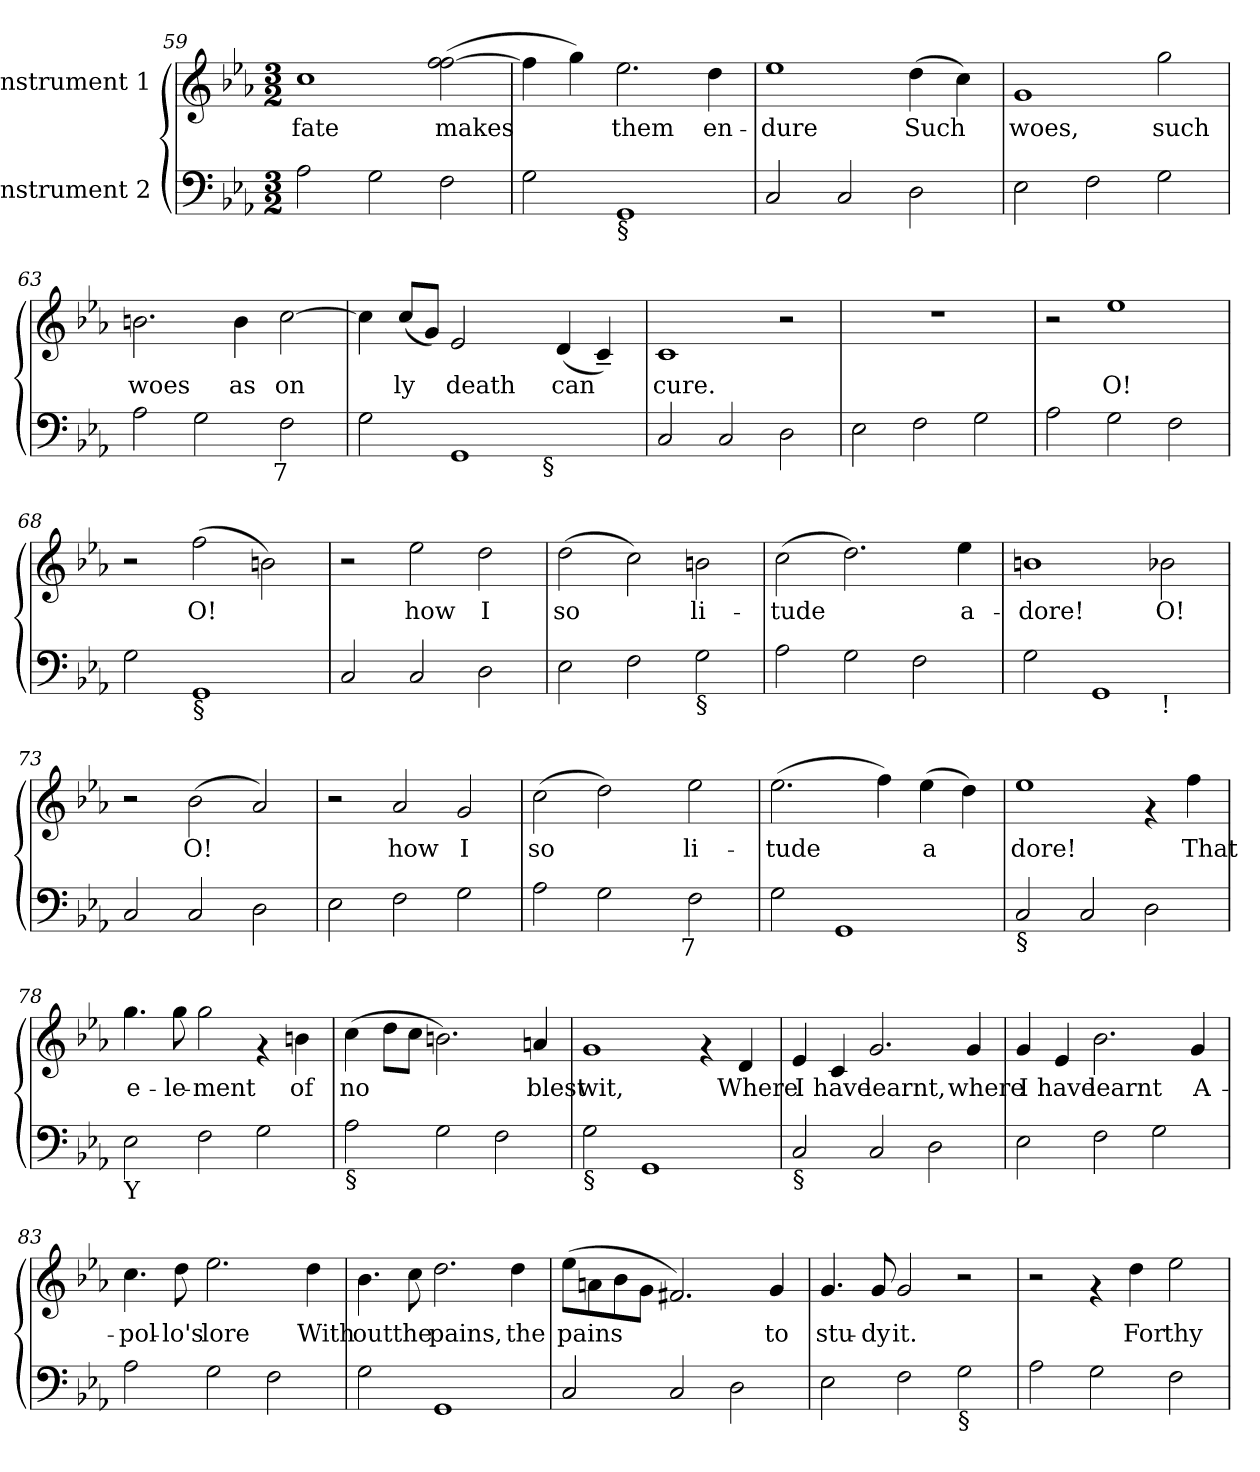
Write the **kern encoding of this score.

**kern	**kern	**text
*part2	*part1	*part1
*staff2	*staff1	*staff1
*I"Instrument 2	*I"Instrument 1	*
*clefF4	*clefG2	*
*k[b-e-a-]	*k[b-e-a-]	*
*E-:	*E-:	*
*M3/2	*M3/2	*
=59	=59	=59
!	!	!LO:LY:b:cj
2A-\	1cc	fate
2G\	.	.
!	!	!LO:LY:b:cj
2F\	(>2ff\ [>2ff\	makes
=60	=60	=60
!	!	!LO:LY:b:cj
2G\	4ff\]	.
!	!	!LO:LY:b:cj
.	4gg\)	.
!LO:TX:b:t=§	!	!
!	!	!LO:LY:b:cj
1GG	2.ee-\	them
!	!	!LO:LY:b:cj
.	4dd\	en-
!!LO:LB:g=z
=61	=61	=61
!	!	!LO:LY:b:cj
2C/	1ee-	-dure
2C/	.	.
!	!	!LO:LY:b:cj
2D\	(>4dd\	Such
!	!	!LO:LY:b:cj
.	4cc\)	.
=62	=62	=62
!	!	!LO:LY:b:cj
2E-\	1g	woes,
2F\	.	.
!	!	!LO:LY:b:cj
2G\	2gg\	such
=63	=63	=63
!	!	!LO:LY:b:cj
*^	*	*
2A-\	2ryy	2.bn\	woes
2G\	4ryy	.	.
!	!	!	!LO:LY:b:cj
.	8...ryy	4b\	as
!	!LO:TX:b:t=7	!	!
.	2ryy	.	.
!	!	!	!LO:LY:b:cj
2F\	.	[>2cc\	on-
.	64ryy	.	.
=64	=64	=64	=64
!	!	!	!LO:LY:b:cj
2G\	2ryy	4cc\]	--
!	!	!	!LO:LY:b:cj
.	.	(<8cc/L	-ly
!	!	!	!LO:LY:b:cj
.	.	8g/J)	.
!	!	!	!LO:LY:b:cj
1GG	4ryy	2e-/	death
.	8ryy	.	.
.	16ryy	.	.
.	64ryy	.	.
!	!LO:TX:b:t=§	!	!
.	2ryy	.	.
!	!	!	!LO:LY:b:cj
.	.	(<4d/	can
!	!	!	!LO:LY:b:cj
.	.	4c~</)	.
.	32.ryy	.	.
=65	=65	=65	=65
!	!	!	!LO:LY:b:cj
*v	*v	*	*
2C/	1c	cure.
2C/	.	.
2D\	2r	.
!!LO:LB:g=z
=66	=66	=66
2E-\	1.r	.
2F\	.	.
2G\	.	.
=67	=67	=67
2A-\	2r	.
!	!	!LO:LY:b:cj
2G\	1ee-	O!
2F\	.	.
=68	=68	=68
2G<\	2r	.
!LO:TX:b:t=§	!	!
!	!	!LO:LY:b:cj
1GG	(>2ff\	O!
!	!	!LO:LY:b:cj
.	2bn\)	.
=69	=69	=69
2C/	2r	.
!	!	!LO:LY:b:cj
2C/	2ee-\	how
!	!	!LO:LY:b:cj
2D\	2dd\	I
=70	=70	=70
!	!	!LO:LY:b:cj
2E-\	(>2dd\	so-
!	!	!LO:LY:b:cj
2F\	2cc\)	--
!LO:TX:b:t=§	!	!
!	!	!LO:LY:b:cj
2G\	2bn\	-li-
!!LO:LB:g=z
=71	=71	=71
!	!	!LO:LY:b:cj
2A-\	(>2cc\	-tude
!	!	!LO:LY:b:cj
2G\	2.dd\)	.
2F\	.	.
!	!	!LO:LY:b:cj
.	4ee-\	a-
=72	=72	=72
!LO:TX:b:t=§	!	!
!	!	!LO:LY:b:cj
*^	*	*
2G\	1ryy	1bn	-dore!
1GG	.	.	.
!	!LO:TX:b:t=!	!	!
!	!	!	!LO:LY:b:cj
.	2ryy	2b-X\	O!
*v	*v	*	*
=73	=73	=73
2C/	2r	.
!	!	!LO:LY:b:cj
2C/	(>2b-\	O!
!	!	!LO:LY:b:cj
2D\	2a-/)	.
=74	=74	=74
2E-\	2r	.
!	!	!LO:LY:b:cj
2F\	2a-/	how
!	!	!LO:LY:b:cj
2G\	2g/	I
=75	=75	=75
!	!	!LO:LY:b:cj
*^	*	*
2A-\	2ryy	(>2cc\	so-
!	!	!	!LO:LY:b:cj
2G\	4ryy	2dd\)	--
.	8...ryy	.	.
!	!LO:TX:b:t=7	!	!
.	2ryy	.	.
!	!	!	!LO:LY:b:cj
2F\	.	2ee-\	-li-
.	64ryy	.	.
!!LO:LB:g=z
=76	=76	=76	=76
!	!	!	!LO:LY:b:cj
*v	*v	*	*
2G\	(>2.ee-\	-tude
1GG	.	.
!	!	!LO:LY:b:cj
.	4ff\)	.
!	!	!LO:LY:b:cj
.	(>4ee-\	a-
!	!	!LO:LY:b:cj
.	4dd\)	--
=77	=77	=77
!LO:TX:b:t=§	!	!
!	!	!LO:LY:b:cj
2C/	1ee-	-dore!
2C/	.	.
2D\	4rf	.
!	!	!LO:LY:b:cj
.	4ff\	That
=78	=78	=78
!LO:TX:b:t=Y	!	!
!	!	!LO:LY:b:cj
2E-\	4.gg\	e-
!	!	!LO:LY:b:cj
.	8gg\	-le-
!	!	!LO:LY:b:cj
2F\	2gg\	-ment
2G\	4rf	.
!	!	!LO:LY:b:cj
.	4bn\	of
=79	=79	=79
!LO:TX:b:t=§	!	!
!	!	!LO:LY:b:cj
2A-\	(>4cc\	no-
!	!	!LO:LY:b:cj
.	8dd\L	--
!	!	!LO:LY:b:cj
.	8cc\J	--
!	!	!LO:LY:b:cj
2G\	2.bn\)	--
2F\	.	.
!	!	!LO:LY:b:cj
.	4an/	-blest
=80	=80	=80
!LO:TX:b:t=§	!	!
!	!	!LO:LY:b:cj
2G<\	1g	wit,
1GG	.	.
.	4rf	.
!	!	!LO:LY:b:cj
.	4d/	Where
!!LO:PB:g=z
=81	=81	=81
!LO:TX:b:t=§	!	!
!	!	!LO:LY:b:cj
2C/	4e->/	I
!	!	!LO:LY:b:cj
.	4c/	have
!	!	!LO:LY:b:cj
2C/	2.g/	learnt,
2D\	.	.
!	!	!LO:LY:b:cj
.	4g/	where
=82	=82	=82
!	!	!LO:LY:b:cj
2E-\	4g/	I
!	!	!LO:LY:b:cj
.	4e-/	have
!	!	!LO:LY:b:cj
2F\	2.b-\	learnt
2G\	.	.
!	!	!LO:LY:b:cj
.	4g/	A-
=83	=83	=83
!	!	!LO:LY:b:cj
2A-\	4.cc\	-pol-
!	!	!LO:LY:b:cj
.	8dd\	-lo's
!	!	!LO:LY:b:cj
2G\	2.ee-\	lore
2F\	.	.
!	!	!LO:LY:b:cj
.	4dd\	With
=84	=84	=84
!	!	!LO:LY:b:cj
2G\	4.b->\	out
!	!	!LO:LY:b:cj
.	8cc\	the
!	!	!LO:LY:b:cj
1GG	2.dd\	pains,
!	!	!LO:LY:b:cj
.	4dd\	the
=85	=85	=85
!	!	!LO:LY:b:cj
2C/	(<8ee-\L	pains
!	!	!LO:LY:b:cj
.	8an\	.
!	!	!LO:LY:b:cj
.	8b-\	.
!	!	!LO:LY:b:cj
.	8g\J	.
!	!	!LO:LY:b:cj
2C/	2.f#X/)	.
2D\	.	.
!	!	!LO:LY:b:cj
.	4g/	to
!!LO:PB:g=z
=86	=86	=86
!	!	!LO:LY:b:cj
2E-\	4.g/	stu-
!	!	!LO:LY:b:cj
.	8g/	-dy
!	!	!LO:LY:b:cj
2F\	2g/	it.
!LO:TX:b:t=§	!	!
2G\	2r	.
=87	=87	=87
2A-\	2r	.
2G\	4rf	.
!	!	!LO:LY:b:cj
.	4dd\	For
!	!	!LO:LY:b:cj
2F\	2ee-\	thy
=	=	=
*-	*-	*-
